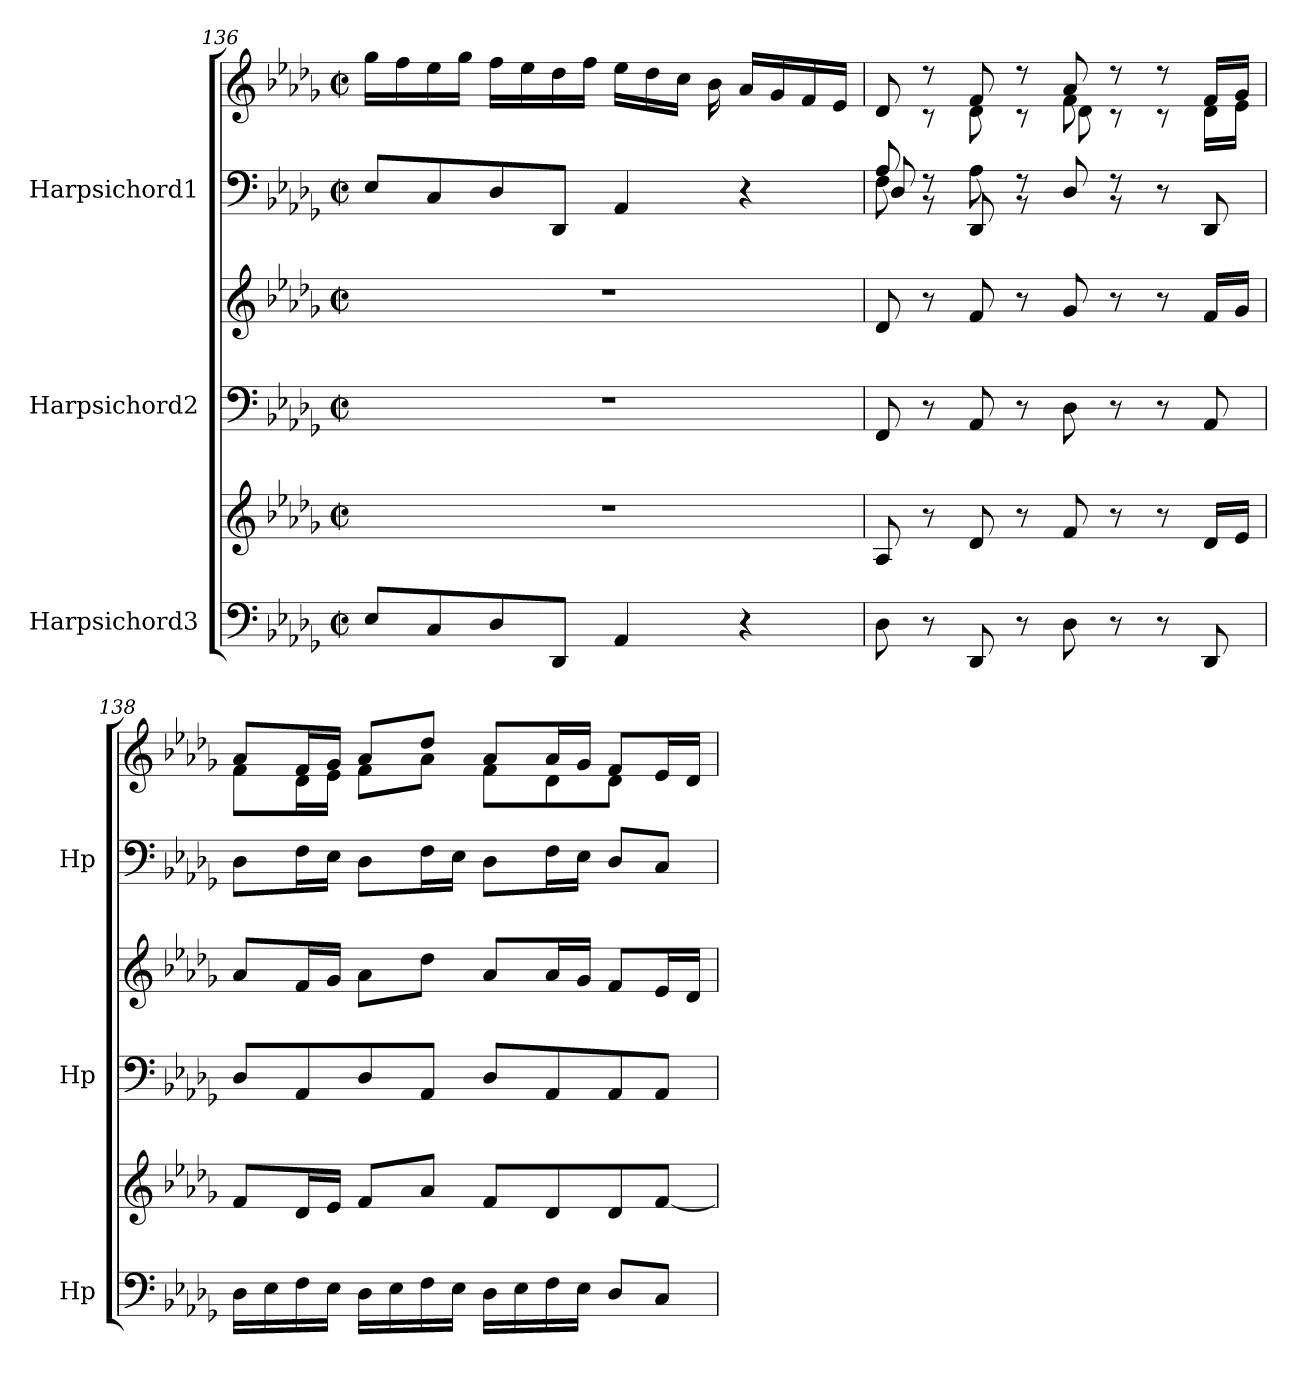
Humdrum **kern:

**kern	**kern	**kern	**kern	**kern	**kern
*part3	*part3	*part2	*part2	*part1	*part1
*staff6	*staff5	*staff4	*staff3	*staff2	*staff1
*I"Harpsichord3	*	*I"Harpsichord2	*	*I"Harpsichord1	*
*I'Hp	*	*I'Hp	*	*I'Hp	*
*clefF4	*clefG2	*clefF4	*clefG2	*clefF4	*clefG2
*k[b-e-a-d-g-]	*k[b-e-a-d-g-]	*k[b-e-a-d-g-]	*k[b-e-a-d-g-]	*k[b-e-a-d-g-]	*k[b-e-a-d-g-]
*M4/4	*M4/4	*M4/4	*M4/4	*M4/4	*M4/4
*met(c|)	*met(c|)	*met(c|)	*met(c|)	*met(c|)	*met(c|)
=136	=136	=136	=136	=136	=136
8E-/L	1r	1r	1r	8E-/L	16gg-\LL
.	.	.	.	.	16ff\
8C/	.	.	.	8C/	16ee-\
.	.	.	.	.	16gg-\JJ
8D-/	.	.	.	8D-/	16ff\LL
.	.	.	.	.	16ee-\
8DD-/J	.	.	.	8DD-/J	16dd-\
.	.	.	.	.	16ff\JJ
4AA-/	.	.	.	4AA-/	16ee-\LL
.	.	.	.	.	16dd-\
.	.	.	.	.	16cc\JJ
.	.	.	.	.	16b-\
4r	.	.	.	4r	16a-/LL
.	.	.	.	.	16g-/
.	.	.	.	.	16f/
.	.	.	.	.	16e-/JJ
=137	=137	=137	=137	=137	=137
*	*	*	*	*^	*^
*	*	*	*	*	*^	*	*^
8D-\	8A-/	8FF/	8d-/	8A-/	8D-/	8F\	8d-/	8ryy	2ryy
8r	8r	8r	8r	2..ryy	8r	8r	8r	8r	.
8DD-/	8d-/	8AA-/	8f/	.	8DD-/	8A-\	8f/	8d-\	.
8r	8r	8r	8r	.	8r	8r	8r	8r	.
8D-\	8f/	8D-\	8g-/	.	8D-/	8ryy	8a-/	8f\	8d-\
8r	8r	8r	8r	.	8r	8r	8r	8r	4.ryy
8r	8r	8r	8r	.	8r	4ryy	8r	8r	.
8DD-/	16d-/LL	8AA-/	16f/LL	.	8DD-/	.	16f/LL	16d-\LL	.
.	16e-/JJ	.	16g-/JJ	.	.	.	16g-/JJ	16e-\JJ	.
*	*	*	*	*v	*v	*v	*	*	*
*	*	*	*	*	*	*v	*v
!!LO:PB:g=z
=138	=138	=138	=138	=138	=138	=138
16D-\LL	8f/L	8D-/L	8a-/L	8D-\L	8a-/L	8f\L
16E-\	.	.	.	.	.	.
16F\	16d-/L	8AA-/	16f/L	16F\L	16f/L	16d-\L
16E-\JJ	16e-/JJ	.	16g-/JJ	16E-\JJ	16g-/JJ	16e-\JJ
16D-\LL	8f/L	8D-/	8a-\L	8D-\L	8a-/L	8f\L
16E-\	.	.	.	.	.	.
16F\	8a-/J	8AA-/J	8dd-\J	16F\L	8dd-/J	8a-\J
16E-\JJ	.	.	.	16E-\JJ	.	.
16D-\LL	8f/L	8D-/L	8a-/L	8D-\L	8a-/L	8f\L
16E-\	.	.	.	.	.	.
16F\	8d-/	8AA-/	16a-/L	16F\L	16a-/L	8d-\
16E-\JJ	.	.	16g-/JJ	16E-\JJ	16g-/JJ	.
8D-/L	8d-/	8AA-/	8f/L	8D-/L	8f/L	8d-\J
8C/J	[8f/J	8AA-/J	16e-/L	8C/J	16e-/L	8ryy
.	.	.	16d-/JJ	.	16d-/JJ	.
*	*	*	*	*	*v	*v
=	=	=	=	=	=
*-	*-	*-	*-	*-	*-
